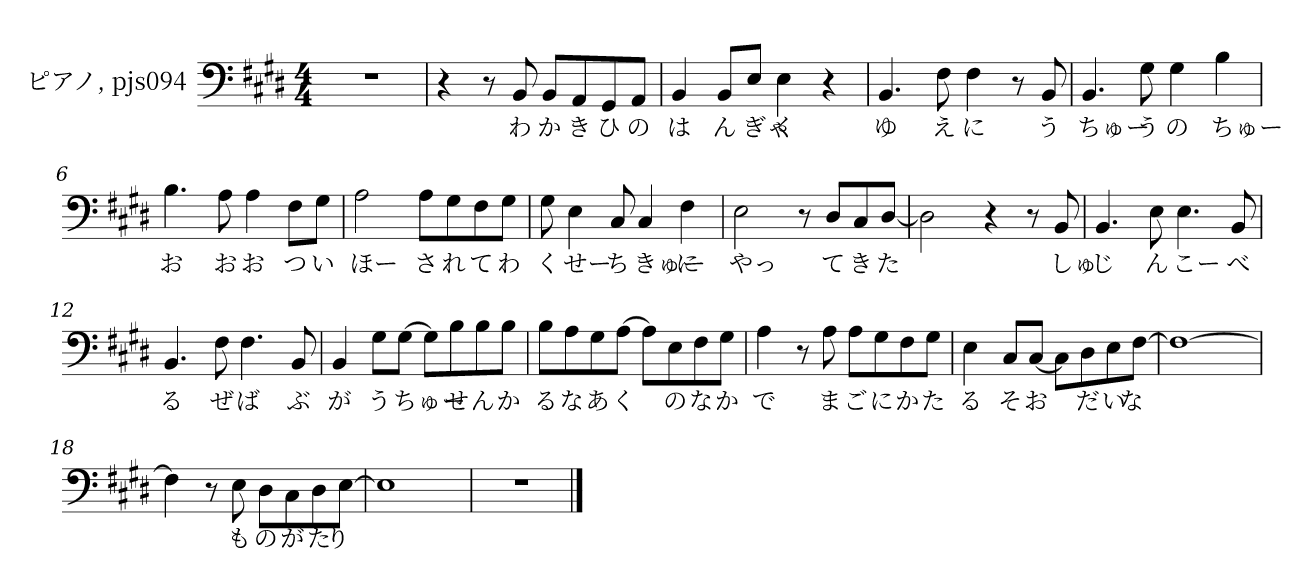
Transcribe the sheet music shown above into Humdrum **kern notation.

**kern	**text
*part1	*part1
*staff1	*staff1
*I"ピアノ, pjs094	*
*clefF4	*
*k[f#c#g#d#]	*
*M4/4	*
*MM180	*
=1	=1
1r	.
=2	=2
4r	.
8r	.
!	!LO:LY:b
8BB/	わ
!	!LO:LY:b
8BB/L	か
!	!LO:LY:b
8AA/	き
!	!LO:LY:b
8GG#/	ひ
!	!LO:LY:b
8AA/J	の
=3	=3
!	!LO:LY:b
4BB/	は
!	!LO:LY:b
8BB/L	ん
!	!LO:LY:b
8E/J	ぎゃ
!	!LO:LY:b
4E\	く
4r	.
=4	=4
!	!LO:LY:b
4.BB/	ゆ
!	!LO:LY:b
8F#\	え
!	!LO:LY:b
4F#\	に
8r	.
!	!LO:LY:b
8BB/	う
=5	=5
!	!LO:LY:b
4.BB/	ちゅー
!	!LO:LY:b
8G#\	う
!	!LO:LY:b
4G#\	の
!	!LO:LY:b
4B\	ちゅー
=6	=6
!	!LO:LY:b
4.B\	お
!	!LO:LY:b
8A\	お
!	!LO:LY:b
4A\	お
!	!LO:LY:b
8F#\L	つ
!	!LO:LY:b
8G#\J	い
!!LO:LB:g=z
=7	=7
!	!LO:LY:b
2A\	ほー
!	!LO:LY:b
8A\L	さ
!	!LO:LY:b
8G#\	れ
!	!LO:LY:b
8F#\	て
!	!LO:LY:b
8G#\J	わ
=8	=8
!	!LO:LY:b
8G#\	く
!	!LO:LY:b
4E\	せー
!	!LO:LY:b
8C#/	ち
!	!LO:LY:b
4C#/	きゅー
!	!LO:LY:b
4F#\	に
=9	=9
!	!LO:LY:b
2E\	やっ
8r	.
!	!LO:LY:b
8D#/L	て
!	!LO:LY:b
8C#/	き
!	!LO:LY:b
[8D#/J	た
=10	=10
2D#\]	.
4r	.
8r	.
!	!LO:LY:b
8BB/	しゅ
=11	=11
!	!LO:LY:b
4.BB/	じ
!	!LO:LY:b
8E\	ん
!	!LO:LY:b
4.E\	こー
!	!LO:LY:b
8BB/	べ
=12	=12
!	!LO:LY:b
4.BB/	る
!	!LO:LY:b
8F#\	ぜ
!	!LO:LY:b
4.F#\	ば
!	!LO:LY:b
8BB/	ぶ
!!LO:LB:g=z
=13	=13
!	!LO:LY:b
4BB/	が
!	!LO:LY:b
8G#\L	う
!	!LO:LY:b
[8G#\J	ちゅー
8G#\L]	.
!	!LO:LY:b
8B\	せ
!	!LO:LY:b
8B\	ん
!	!LO:LY:b
8B\J	か
=14	=14
!	!LO:LY:b
8B\L	る
!	!LO:LY:b
8A\	な
!	!LO:LY:b
8G#\	あ
!	!LO:LY:b
[8A\J	く
8A\L]	.
!	!LO:LY:b
8E\	の
!	!LO:LY:b
8F#\	な
!	!LO:LY:b
8G#\J	か
=15	=15
!	!LO:LY:b
4A\	で
8r	.
!	!LO:LY:b
8A\	ま
!	!LO:LY:b
8A\L	ご
!	!LO:LY:b
8G#\	に
!	!LO:LY:b
8F#\	か
!	!LO:LY:b
8G#\J	た
=16	=16
!	!LO:LY:b
4E\	る
!	!LO:LY:b
8C#/L	そ
!	!LO:LY:b
[8C#/J	お
8C#\L]	.
!	!LO:LY:b
8D#\	だ
!	!LO:LY:b
8E\	い
!	!LO:LY:b
[8F#\J	な
=17	=17
1F#_	.
=18	=18
4F#\]	.
8r	.
!	!LO:LY:b
8E\	も
!	!LO:LY:b
8D#\L	の
!	!LO:LY:b
8C#\	が
!	!LO:LY:b
8D#\	た
!	!LO:LY:b
[8E\J	り
!!LO:LB:g=z
=19	=19
1E]	.
=20	=20
1r	.
==	==
*-	*-
